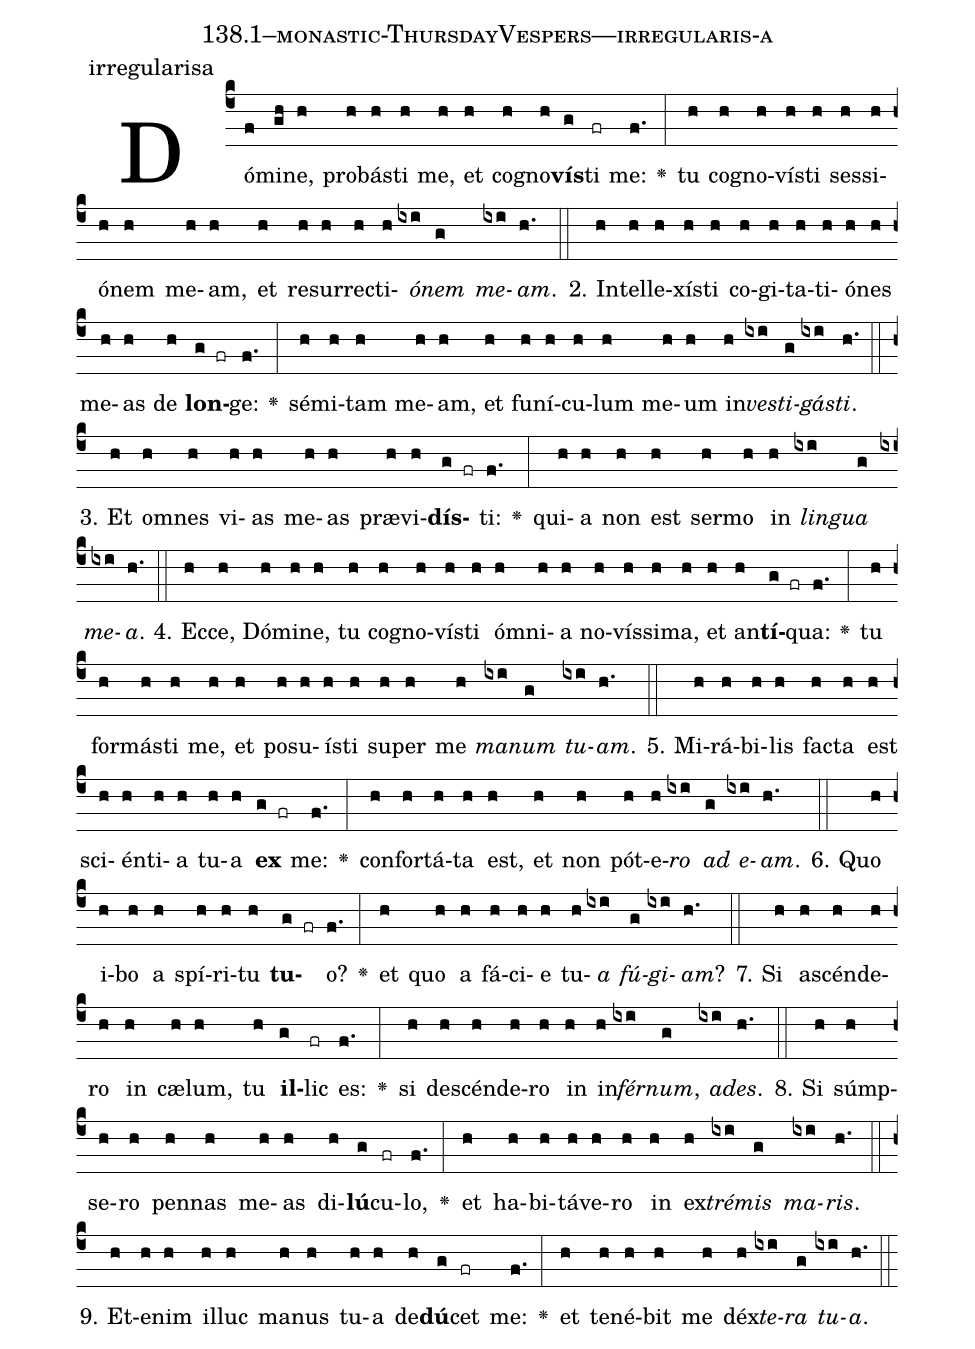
name: 138.1--monastic-ThursdayVespers---irregularis-a;
annotation: irregularisa;
%%
(c4)Dó(f)mi(gh)ne,(h) pro(h)bás(h)ti(h) me,(h) et(h) co(h)gno(h)<b>vís</b>(g)ti(fr) me:(f.) <v>\greheightstar</v>(:) tu(h) co(h)gno(h)vís(h)ti(h) ses(h)si(h)ó(h)nem(h) me(h)am,(h) et(h) re(h)sur(h)rec(h)ti(h)<i>ó</i>(ixi)<i>nem</i>(g) <i>me</i>(ixi)<i>am</i>.(h.) (::)
2. In(h)tel(h)le(h)xís(h)ti(h) co(h)gi(h)ta(h)ti(h)ó(h)nes(h) me(h)as(h) de(h) <b>lon</b>(g fr)ge:(f.) <v>\greheightstar</v>(:) sé(h)mi(h)tam(h) me(h)am,(h) et(h) fu(h)ní(h)cu(h)lum(h) me(h)um(h) in(h)<i>ves</i>(ixi)<i>ti</i>(g)<i>gás</i>(ixi)<i>ti</i>.(h.) (::)
3. Et(h) om(h)nes(h) vi(h)as(h) me(h)as(h) præ(h)vi(h)<b>dís</b>(g fr)ti:(f.) <v>\greheightstar</v>(:) qui(h)a(h) non(h) est(h) ser(h)mo(h) in(h) <i>lin</i>(ixi)<i>gua</i>(g) <i>me</i>(ixi)<i>a</i>.(h.) (::)
4. Ec(h)ce,(h) Dó(h)mi(h)ne,(h) tu(h) co(h)gno(h)vís(h)ti(h) óm(h)ni(h)a(h) no(h)vís(h)si(h)ma,(h) et(h) an(h)<b>tí</b>(g fr)qua:(f.) <v>\greheightstar</v>(:) tu(h) for(h)más(h)ti(h) me,(h) et(h) po(h)su(h)ís(h)ti(h) su(h)per(h) me(h) <i>ma</i>(ixi)<i>num</i>(g) <i>tu</i>(ixi)<i>am</i>.(h.) (::)
5. Mi(h)rá(h)bi(h)lis(h) fac(h)ta(h) est(h) sci(h)én(h)ti(h)a(h) tu(h)a(h) <b>ex</b>(g fr) me:(f.) <v>\greheightstar</v>(:) con(h)for(h)tá(h)ta(h) est,(h) et(h) non(h) pót(h)e(h)<i>ro</i>(ixi) <i>ad</i>(g) <i>e</i>(ixi)<i>am</i>.(h.) (::)
6. Quo(h) i(h)bo(h) a(h) spí(h)ri(h)tu(h) <b>tu</b>(g fr)o?(f.) <v>\greheightstar</v>(:) et(h) quo(h) a(h) fá(h)ci(h)e(h) tu(h)<i>a</i>(ixi) <i>fú</i>(g)<i>gi</i>(ixi)<i>am</i>?(h.) (::)
7. Si(h) a(h)scén(h)de(h)ro(h) in(h) cæ(h)lum,(h) tu(h) <b>il</b>(g)lic(fr) es:(f.) <v>\greheightstar</v>(:) si(h) de(h)scén(h)de(h)ro(h) in(h) in(h)<i>fér</i>(ixi)<i>num</i>,(g) <i>ad</i>(ixi)<i>es</i>.(h.) (::)
8. Si(h) súmp(h)se(h)ro(h) pen(h)nas(h) me(h)as(h) di(h)<b>lú</b>(g)cu(fr)lo,(f.) <v>\greheightstar</v>(:) et(h) ha(h)bi(h)tá(h)ve(h)ro(h) in(h) ex(h)<i>tré</i>(ixi)<i>mis</i>(g) <i>ma</i>(ixi)<i>ris</i>.(h.) (::)
9. Et(h)e(h)nim(h) il(h)luc(h) ma(h)nus(h) tu(h)a(h) de(h)<b>dú</b>(g)cet(fr) me:(f.) <v>\greheightstar</v>(:) et(h) te(h)né(h)bit(h) me(h) déx(h)<i>te</i>(ixi)<i>ra</i>(g) <i>tu</i>(ixi)<i>a</i>.(h.) (::)
